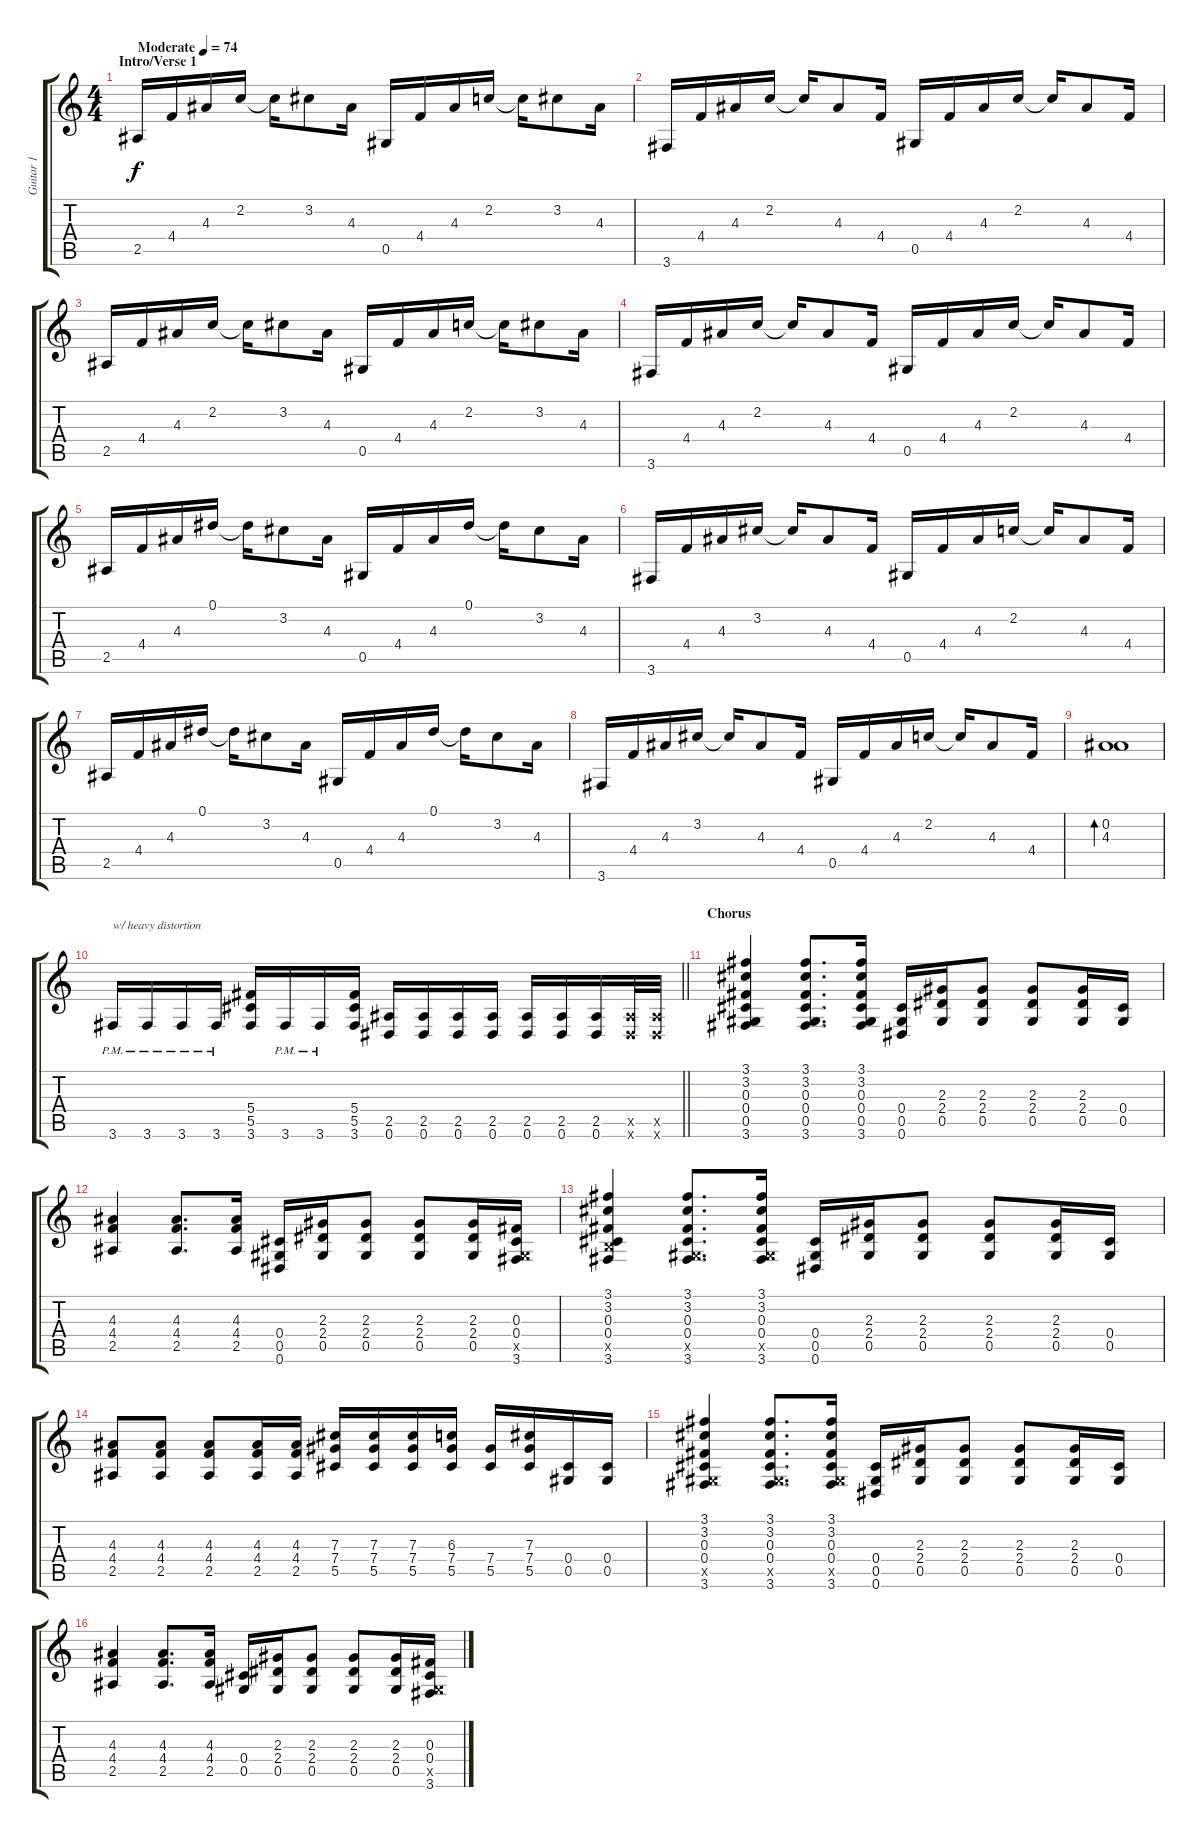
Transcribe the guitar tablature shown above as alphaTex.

\track ("Guitar 1" "Guitar 1") {instrument electricguitarclean}
\staff {score tabs}
\tuning (Eb4 Bb3 Gb3 Db3 Ab2 Eb2) {hide}
\ts (4 4)
\section ("" "Intro/Verse 1")
\tempo (74 "Moderate")
\clef g2
\ks c
2.5.16{dy f instrument electricguitarclean} 4.4.16 4.3.16 2.2.16 2.2{t}.16 3.2.8 4.3.16 0.5.16 4.4.16 4.3.16 2.2.16 2.2{t}.16 3.2.8 4.3.16 |
3.6.16 4.4.16 4.3.16 2.2.16 2.2{t}.16 4.3.8 4.4.16 0.5.16 4.4.16 4.3.16 2.2.16 2.2{t}.16 4.3.8 4.4.16 |
2.5.16 4.4.16 4.3.16 2.2.16 2.2{t}.16 3.2.8 4.3.16 0.5.16 4.4.16 4.3.16 2.2.16 2.2{t}.16 3.2.8 4.3.16 |
3.6.16 4.4.16 4.3.16 2.2.16 2.2{t}.16 4.3.8 4.4.16 0.5.16 4.4.16 4.3.16 2.2.16 2.2{t}.16 4.3.8 4.4.16 |
2.5.16 4.4.16 4.3.16 0.1.16 0.1{t}.16 3.2.8 4.3.16 0.5.16 4.4.16 4.3.16 0.1.16 0.1{t}.16 3.2.8 4.3.16 |
3.6.16 4.4.16 4.3.16 3.2.16 3.2{t}.16 4.3.8 4.4.16 0.5.16 4.4.16 4.3.16 2.2.16 2.2{t}.16 4.3.8 4.4.16 |
2.5.16 4.4.16 4.3.16 0.1.16 0.1{t}.16 3.2.8 4.3.16 0.5.16 4.4.16 4.3.16 0.1.16 0.1{t}.16 3.2.8 4.3.16 |
3.6.16 4.4.16 4.3.16 3.2.16 3.2{t}.16 4.3.8 4.4.16 0.5.16 4.4.16 4.3.16 2.2.16 2.2{t}.16 4.3.8 4.4.16 |
(0.2 4.3).1{bd 60} |
\barLineRight lightlight
3.6{pm}.16{txt "w/ heavy distortion"} 3.6{pm}.16 3.6{pm}.16 3.6{pm}.16 (5.4 5.5 3.6).16 3.6{pm}.16 3.6{pm}.16 (5.4 5.5 3.6).16 (2.5 0.6).16 (2.5 0.6).16 (2.5 0.6).16 (2.5 0.6).16 (2.5 0.6).16 (2.5 0.6).16 (2.5 0.6).16 (2.5{x} 0.6{x}).32 (2.5{x} 0.6{x}).32 |
\section ("" "Chorus")
(3.1 3.2 0.3 0.4 0.5 3.6).4 (3.1 3.2 0.3 0.4 0.5 3.6).8{d} (3.1 3.2 0.3 0.4 0.5 3.6).16 (0.4 0.5 0.6).16 (2.3 2.4 0.5).16 (2.3 2.4 0.5).8 (2.3 2.4 0.5).8 (2.3 2.4 0.5).16 (0.4 0.5).16 |
(4.3 4.4 2.5).4 (4.3 4.4 2.5).8{d} (4.3 4.4 2.5).16 (0.4 0.5 0.6).16 (2.3 2.4 0.5).16 (2.3 2.4 0.5).8 (2.3 2.4 0.5).8 (2.3 2.4 0.5).16 (0.3 0.4 0.5{x} 3.6).16 |
(3.1 3.2 0.3 0.4 3.5{x} 3.6).4 (3.1 3.2 0.3 0.4 0.5{x} 3.6).8{d} (3.1 3.2 0.3 0.4 0.5{x} 3.6).16 (0.4 0.5 0.6).16 (2.3 2.4 0.5).16 (2.3 2.4 0.5).8 (2.3 2.4 0.5).8 (2.3 2.4 0.5).16 (0.4 0.5).16 |
(4.3 4.4 2.5).8 (4.3 4.4 2.5).8 (4.3 4.4 2.5).8 (4.3 4.4 2.5).16 (4.3 4.4 2.5).16 (7.3 7.4 5.5).16 (7.3 7.4 5.5).16 (7.3 7.4 5.5).16 (6.3 7.4 5.5).16 (7.4 5.5).16 (7.3 7.4 5.5).16 (0.4 0.5).16 (0.4 0.5).16 |
(3.1 3.2 0.3 0.4 0.5{x} 3.6).4 (3.1 3.2 0.3 0.4 0.5{x} 3.6).8{d} (3.1 3.2 0.3 0.4 0.5{x} 3.6).16 (0.4 0.5 0.6).16 (2.3 2.4 0.5).16 (2.3 2.4 0.5).8 (2.3 2.4 0.5).8 (2.3 2.4 0.5).16 (0.4 0.5).16 |
(4.3 4.4 2.5).4 (4.3 4.4 2.5).8{d} (4.3 4.4 2.5).16 (0.4 0.5).16 (2.3 2.4 0.5).16 (2.3 2.4 0.5).8 (2.3 2.4 0.5).8 (2.3 2.4 0.5).16 (0.3 0.4 0.5{x} 3.6).16
